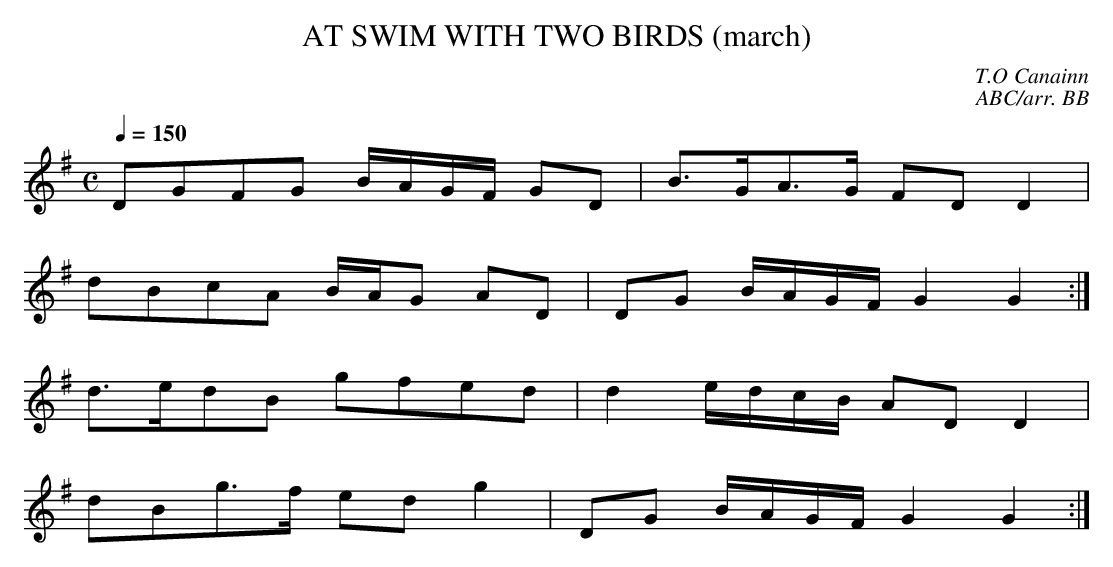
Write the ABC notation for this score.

X:1
T:AT SWIM WITH TWO BIRDS (march)
C:T.O Canainn
C:ABC/arr. BB
Q:1/4=150
M:C
K:G
DGFG B/A/G/F/ GD|B>GA>G FDD2|
dBcA B/A/G AD|DG B/A/G/F/ G2G2:|
d>edB gfed|d2 e/d/c/B/ ADD2|
dBg>f edg2|DG B/A/G/F/ G2G2:|
